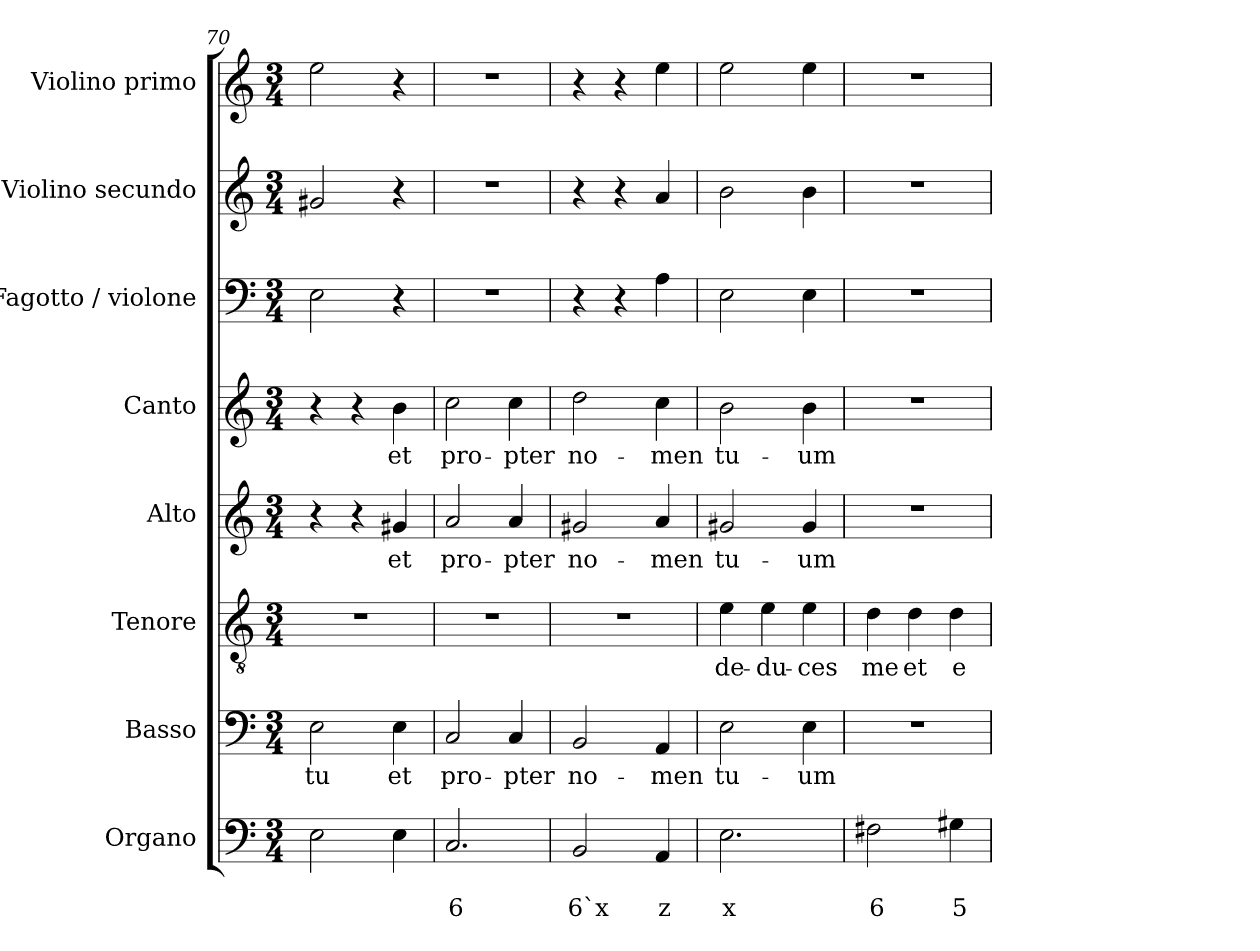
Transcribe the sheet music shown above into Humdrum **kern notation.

**kern	**text	**text	**kern	**text	**kern	**text	**kern	**text	**kern	**text	**kern	**kern	**kern
*part8	*part8	*part8	*part7	*part7	*part6	*part6	*part5	*part5	*part4	*part4	*part3	*part2	*part1
*staff8	*staff8	*staff8	*staff7	*staff7	*staff6	*staff6	*staff5	*staff5	*staff4	*staff4	*staff3	*staff2	*staff1
*I"Organo	*	*	*I"Basso	*	*I"Tenore	*	*I"Alto	*	*I"Canto	*	*I"Fagotto / violone	*I"Violino secundo	*I"Violino primo
*I'Org	*	*	*I'B	*	*I'T	*	*I'A	*	*I'C	*	*I'Vne	*I'V2	*I'V1
*clefF4	*	*	*clefF4	*	*clefGv2	*	*clefG2	*	*clefG2	*	*clefF4	*clefG2	*clefG2
*k[]	*	*	*k[]	*	*k[]	*	*k[]	*	*k[]	*	*k[]	*k[]	*k[]
*C:	*	*	*C:	*	*C:	*	*C:	*	*C:	*	*C:	*C:	*C:
*M3/4	*	*	*M3/4	*	*M3/4	*	*M3/4	*	*M3/4	*	*M3/4	*M3/4	*M3/4
=70	=70	=70	=70	=70	=70	=70	=70	=70	=70	=70	=70	=70	=70
!	!	!	!	!LO:LY:b	!	!	!	!	!	!	!	!	!
2E\	.	.	2E\	tu	2.r	.	4r	.	4r	.	2E\	2g#X/	2ee\
.	.	.	.	.	.	.	4r	.	4r	.	.	.	.
!	!	!	!	!LO:LY:b	!	!	!	!LO:LY:b	!	!LO:LY:b	!	!	!
4E\	.	.	4E\	et	.	.	4g#X/	et	4b\	et	4r	4r	4r
=71	=71	=71	=71	=71	=71	=71	=71	=71	=71	=71	=71	=71	=71
!	!	!LO:LY:b	!	!LO:LY:b	!	!	!	!LO:LY:b	!	!LO:LY:b	!	!	!
2.C/	.	6	2C/	pro-	2.r	.	2a/	pro-	2cc\	pro-	2.r	2.r	2.r
!	!	!	!	!LO:LY:b	!	!	!	!LO:LY:b	!	!LO:LY:b	!	!	!
.	.	.	4C/	-pter	.	.	4a/	-pter	4cc\	-pter	.	.	.
!!LO:LB:g=z
=72	=72	=72	=72	=72	=72	=72	=72	=72	=72	=72	=72	=72	=72
!	!	!LO:LY:b	!	!LO:LY:b	!	!	!	!LO:LY:b	!	!LO:LY:b	!	!	!
2BB/	.	6`x	2BB/	no-	2.r	.	2g#X/	no-	2dd\	no-	4r	4r	4r
.	.	.	.	.	.	.	.	.	.	.	4r	4r	4r
!	!	!LO:LY:b	!	!LO:LY:b	!	!	!	!LO:LY:b	!	!LO:LY:b	!	!	!
4AA/	.	z	4AA/	-men	.	.	4a/	-men	4cc\	-men	4A\	4a/	4ee\
=73	=73	=73	=73	=73	=73	=73	=73	=73	=73	=73	=73	=73	=73
!	!	!LO:LY:b	!	!LO:LY:b	!	!LO:LY:b	!	!LO:LY:b	!	!LO:LY:b	!	!	!
2.E\	.	x	2E\	tu-	4e\	de-	2g#X/	tu-	2b\	tu-	2E\	2b\	2ee\
!	!	!	!	!	!	!LO:LY:b	!	!	!	!	!	!	!
.	.	.	.	.	4e\	-du-	.	.	.	.	.	.	.
!	!	!	!	!LO:LY:b	!	!LO:LY:b	!	!LO:LY:b	!	!LO:LY:b	!	!	!
.	.	.	4E\	-um	4e\	-ces	4g#/	-um	4b\	-um	4E\	4b\	4ee\
=74	=74	=74	=74	=74	=74	=74	=74	=74	=74	=74	=74	=74	=74
!	!	!LO:LY:b	!	!	!	!LO:LY:b	!	!	!	!	!	!	!
2F#X\	.	6	2.r	.	4d\	me	2.r	.	2.r	.	2.r	2.r	2.r
!	!	!	!	!	!	!LO:LY:b	!	!	!	!	!	!	!
.	.	.	.	.	4d\	et	.	.	.	.	.	.	.
!	!	!LO:LY:b	!	!	!	!LO:LY:b	!	!	!	!	!	!	!
4G#X\	.	5	.	.	4d\	e-	.	.	.	.	.	.	.
=	=	=	=	=	=	=	=	=	=	=	=	=	=
*-	*-	*-	*-	*-	*-	*-	*-	*-	*-	*-	*-	*-	*-
